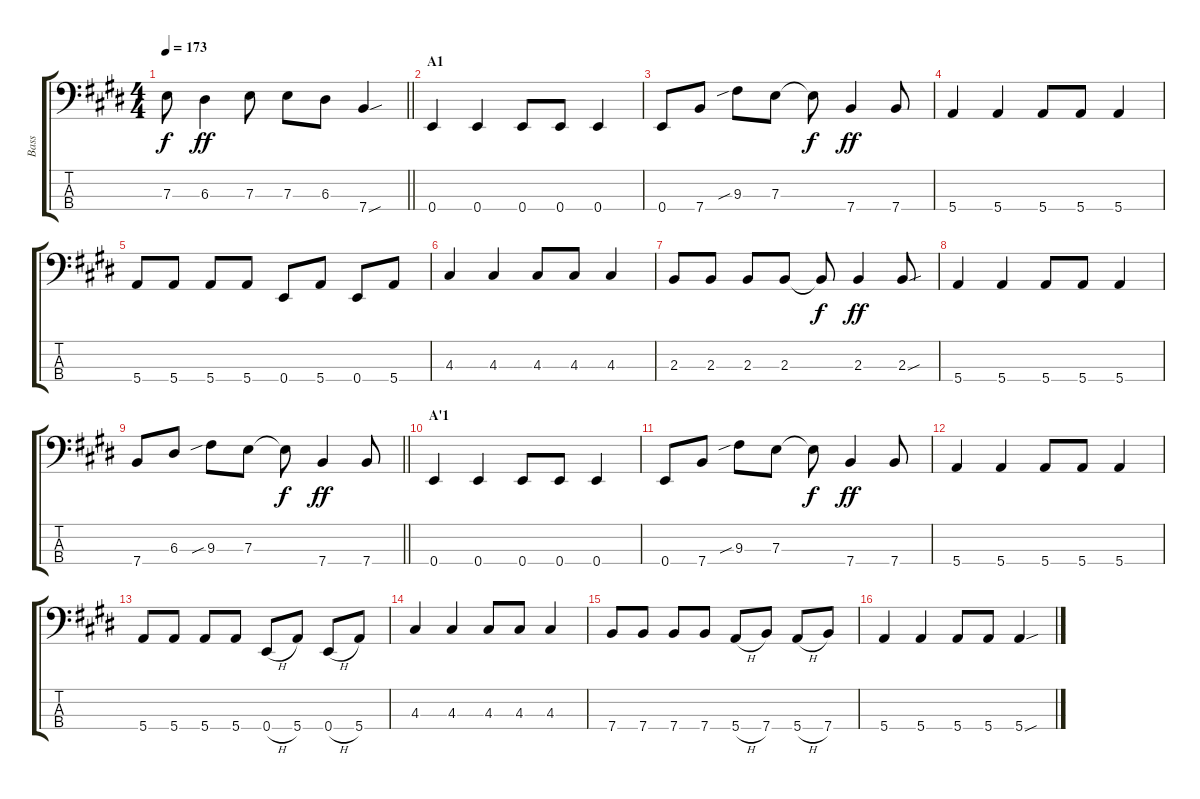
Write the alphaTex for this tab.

\track ("Bass" "Bass") {instrument electricbasspick}
\staff {score tabs}
\tuning (G2 D2 A1 E1) {hide}
\ts (4 4)
\tempo 173
\clef f4
\barLineRight lightlight
\ks e
7.3{t}.8{dy f} 6.3.4{dy ff} 7.3.8 7.3.8 6.3.8 7.4{sou}.4 |
\section ("" "A1")
0.4.4 0.4.4 0.4.8 0.4.8 0.4.4 |
0.4.8 7.4.8 9.3{sib}.8 7.3.8 7.3{t}.8{dy f} 7.4.4{dy ff} 7.4.8 |
5.4.4 5.4.4 5.4.8 5.4.8 5.4.4 |
5.4.8 5.4.8 5.4.8 5.4.8 0.4.8 5.4.8 0.4.8 5.4.8 |
4.3.4 4.3.4 4.3.8 4.3.8 4.3.4 |
2.3.8 2.3.8 2.3.8 2.3.8 2.3{t}.8{dy f} 2.3.4{dy ff} 2.3{sou}.8 |
5.4.4 5.4.4 5.4.8 5.4.8 5.4.4 |
\barLineRight lightlight
7.4.8 6.3.8 9.3{sib}.8 7.3.8 7.3{t}.8{dy f} 7.4.4{dy ff} 7.4.8 |
\section ("" "A'1")
0.4.4 0.4.4 0.4.8 0.4.8 0.4.4 |
0.4.8 7.4.8 9.3{sib}.8 7.3.8 7.3{t}.8{dy f} 7.4.4{dy ff} 7.4.8 |
5.4.4 5.4.4 5.4.8 5.4.8 5.4.4 |
5.4.8 5.4.8 5.4.8 5.4.8 0.4{h}.8 5.4.8 0.4{h}.8 5.4.8 |
4.3.4 4.3.4 4.3.8 4.3.8 4.3.4 |
7.4.8 7.4.8 7.4.8 7.4.8 5.4{h}.8 7.4.8 5.4{h}.8 7.4.8 |
5.4.4 5.4.4 5.4.8 5.4.8 5.4{sou}.4
